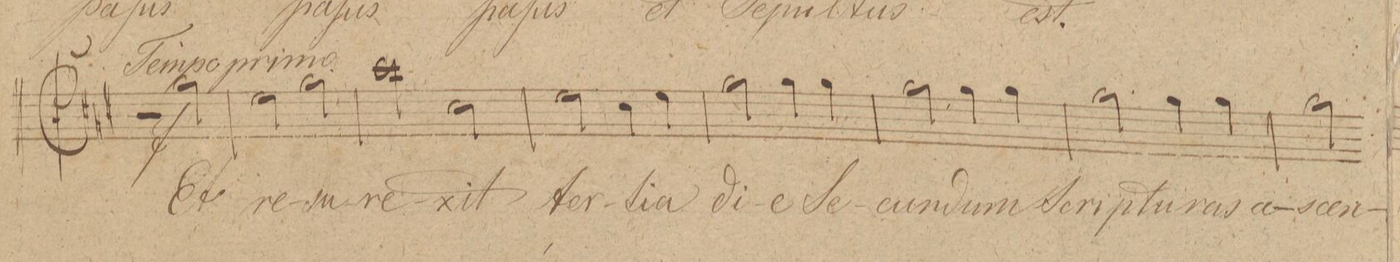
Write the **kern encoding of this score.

**kern	**text	**dynam
*I"Baſso.	*	*
*clefF4	*	*
*k[f#c#g#]	*	*
*met(c|)	*	*
*M2/2	*	*
2r	.	.
2B\	Et	f
=106	=106	=106
2G#\	-re-	.
2B\	-su-	.
=107	=107	=107
2e\	-re-	.
2E\	-xit	.
=108	=108	=108
2G#\	ter-	.
4E\	-ti-	.
4G#\	-a	.
=109	=109	=109
2B\	di-	.
4B\	-e	.
4B\	Se-	.
=110	=110	=110
2B\	-cun-	.
4B\	-dum	.
4B\	Scrip-	.
=111	=111	=111
2B\	-tu-	.
4B\	-ras	.
4B\	a-	.
=112	=112	=112
2B\	-scen-	.
*-	*-	*-
